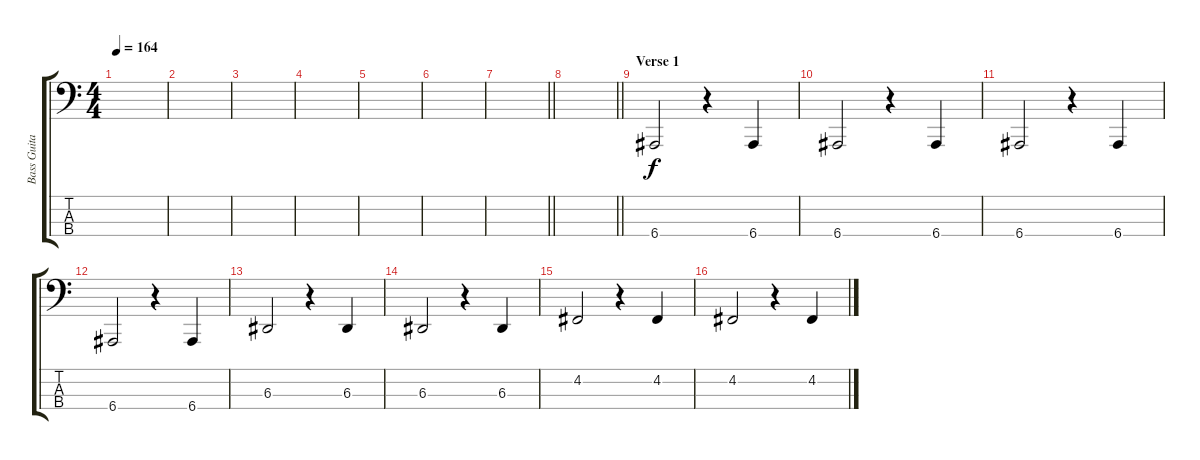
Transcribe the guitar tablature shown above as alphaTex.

\track ("Bass Guitar" "Bass Guita") {instrument lead8bassandlead}
\staff {score tabs}
\tuning (G2 D2 A1 E1) {hide}
\ts (4 4)
\tempo 164
\clef f4
\ks c
|
|
|
|
|
|
\barLineRight lightlight
|
\barLineRight lightlight
|
\section ("" "Verse 1")
6.4.2{instrument electricbassfinger} r.4 6.4.4 |
6.4.2 r.4 6.4.4 |
6.4.2 r.4 6.4.4 |
6.4.2 r.4 6.4.4 |
6.3.2 r.4 6.3.4 |
6.3.2 r.4 6.3.4 |
4.2.2 r.4 4.2.4 |
4.2.2 r.4 4.2.4
